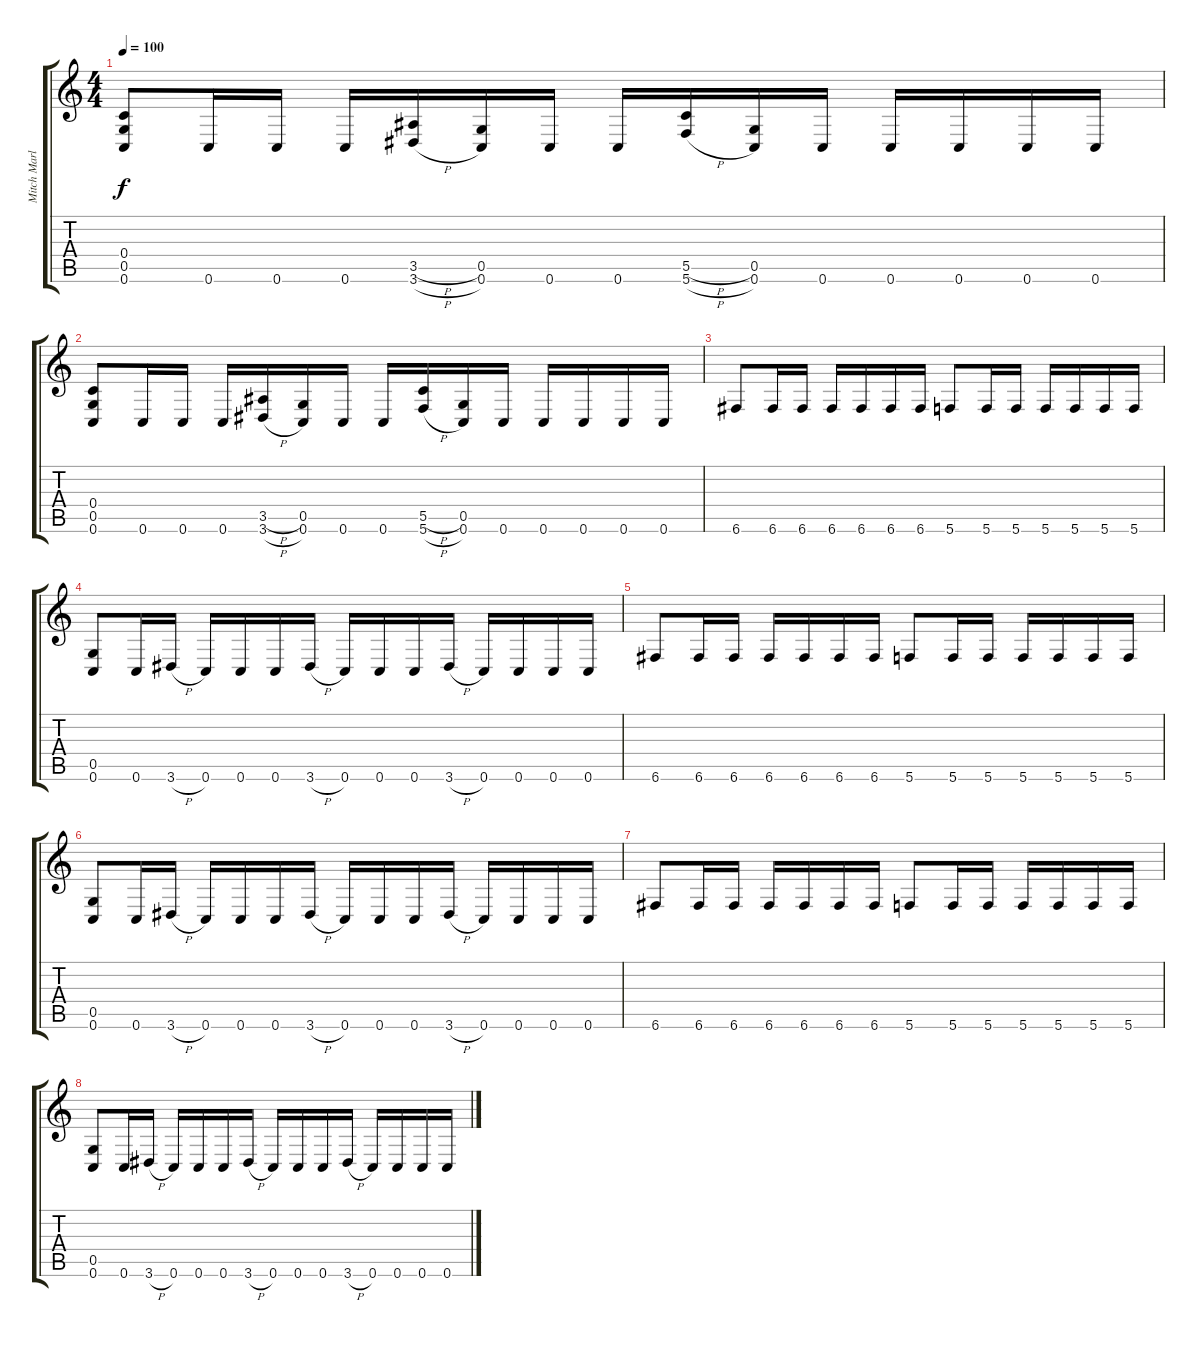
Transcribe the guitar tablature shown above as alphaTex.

\track ("Mitch Marlow" "Mitch Marl") {instrument distortionguitar}
\staff {score tabs}
\tuning (D4 A3 F3 C3 G2 C2) {hide}
\ts (4 4)
\tempo 100
\clef g2
\ks c
(0.4 0.5 0.6).8{dy f} 0.6.16 0.6.16 0.6.16 (3.5{h} 3.6{h}).16 (0.5 0.6).16 0.6.16 0.6.16 (5.5{h} 5.6{h}).16 (0.5 0.6).16 0.6.16 0.6.16 0.6.16 0.6.16 0.6.16 |
(0.4 0.5 0.6).8 0.6.16 0.6.16 0.6.16 (3.5{h} 3.6{h}).16 (0.5 0.6).16 0.6.16 0.6.16 (5.5{h} 5.6{h}).16 (0.5 0.6).16 0.6.16 0.6.16 0.6.16 0.6.16 0.6.16 |
6.6.8 6.6.16 6.6.16 6.6.16 6.6.16 6.6.16 6.6.16 5.6.8 5.6.16 5.6.16 5.6.16 5.6.16 5.6.16 5.6.16 |
(0.5 0.6).8 0.6.16 3.6{h}.16 0.6.16 0.6.16 0.6.16 3.6{h}.16 0.6.16 0.6.16 0.6.16 3.6{h}.16 0.6.16 0.6.16 0.6.16 0.6.16 |
6.6.8 6.6.16 6.6.16 6.6.16 6.6.16 6.6.16 6.6.16 5.6.8 5.6.16 5.6.16 5.6.16 5.6.16 5.6.16 5.6.16 |
(0.5 0.6).8 0.6.16 3.6{h}.16 0.6.16 0.6.16 0.6.16 3.6{h}.16 0.6.16 0.6.16 0.6.16 3.6{h}.16 0.6.16 0.6.16 0.6.16 0.6.16 |
6.6.8 6.6.16 6.6.16 6.6.16 6.6.16 6.6.16 6.6.16 5.6.8 5.6.16 5.6.16 5.6.16 5.6.16 5.6.16 5.6.16 |
(0.5 0.6).8 0.6.16 3.6{h}.16 0.6.16 0.6.16 0.6.16 3.6{h}.16 0.6.16 0.6.16 0.6.16 3.6{h}.16 0.6.16 0.6.16 0.6.16 0.6.16
